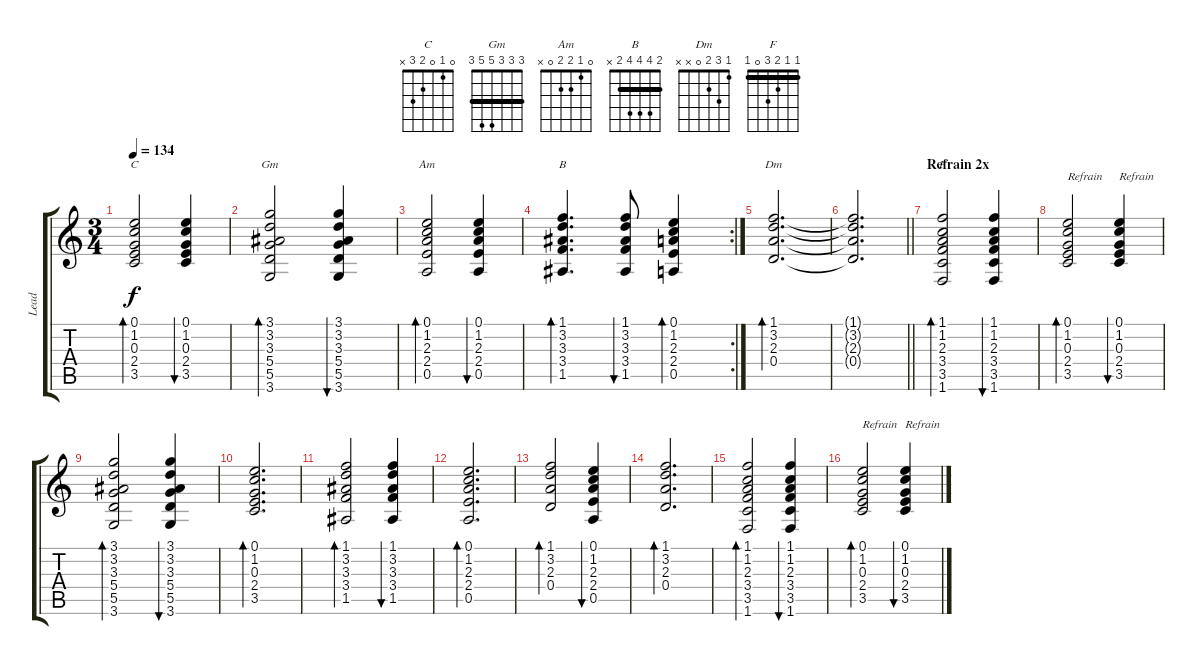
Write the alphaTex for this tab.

\track ("Lead" "Lead") {instrument electricguitarclean}
\staff {score tabs}
\tuning (E4 B3 G3 D3 A2 E2) {hide}
\chord ("C" 0 1 0 2 3 x)
\chord ("Gm" 3 3 3 5 5 3) {barre 3}
\chord ("Am" 0 1 2 2 0 x)
\chord ("B" 2 4 4 4 2 x) {barre 2}
\chord ("Dm" 1 3 2 0 x x)
\chord ("F" 1 1 2 3 0 1) {barre 1}
\ts (3 4)
\tempo 134
\clef g2
\ks c
(0.1 1.2 0.3 2.4 3.5).2{bd 60 ch "C" dy f} (0.1 1.2 0.3 2.4 3.5).4{bu 60} |
(3.1 3.2 3.3 5.4 5.5 3.6).2{bd 60 ch "Gm"} (3.1 3.2 3.3 5.4 5.5 3.6).4{bu 60} |
(0.1 1.2 2.3 2.4 0.5).2{bd 60 ch "Am"} (0.1 1.2 2.3 2.4 0.5).4{bu 60} |
\rc 2
(1.1 3.2 3.3 3.4 1.5).4{d bd 60 ch "B"} (1.1 3.2 3.3 3.4 1.5).8{bu 60} (0.1 1.2 2.3 2.4 0.5).4{bd 60} |
(1.1 3.2 2.3 0.4).2{d bd 60 ch "Dm"} |
\barLineRight lightlight
(1.1{t} 3.2{t} 2.3{t} 0.4{t}).2{d} |
\section ("" "Refrain 2x")
(1.1 1.2 2.3 3.4 3.5 1.6).2{bd 60 ch "F"} (1.1 1.2 2.3 3.4 3.5 1.6).4{bu 60} |
(0.1 1.2 0.3 2.4 3.5).2{bd 60 txt "Refrain"} (0.1 1.2 0.3 2.4 3.5).4{bu 60 txt "Refrain"} |
(3.1 3.2 3.3 5.4 5.5 3.6).2{bd 60} (3.1 3.2 3.3 5.4 5.5 3.6).4{bu 60} |
(0.1 1.2 0.3 2.4 3.5).2{d bd 60} |
(1.1 3.2 3.3 3.4 1.5).2{bd 60} (1.1 3.2 3.3 3.4 1.5).4{bu 60} |
(0.1 1.2 2.3 2.4 0.5).2{d bd 60} |
(1.1 3.2 2.3 0.4).2{bd 60} (0.1 1.2 2.3 2.4 0.5).4{bu 60} |
(1.1 3.2 2.3 0.4).2{d bd 60} |
(1.1 1.2 2.3 3.4 3.5 1.6).2{bd 60} (1.1 1.2 2.3 3.4 3.5 1.6).4{bu 60} |
(0.1 1.2 0.3 2.4 3.5).2{bd 60 txt "Refrain"} (0.1 1.2 0.3 2.4 3.5).4{bu 60 txt "Refrain"}
